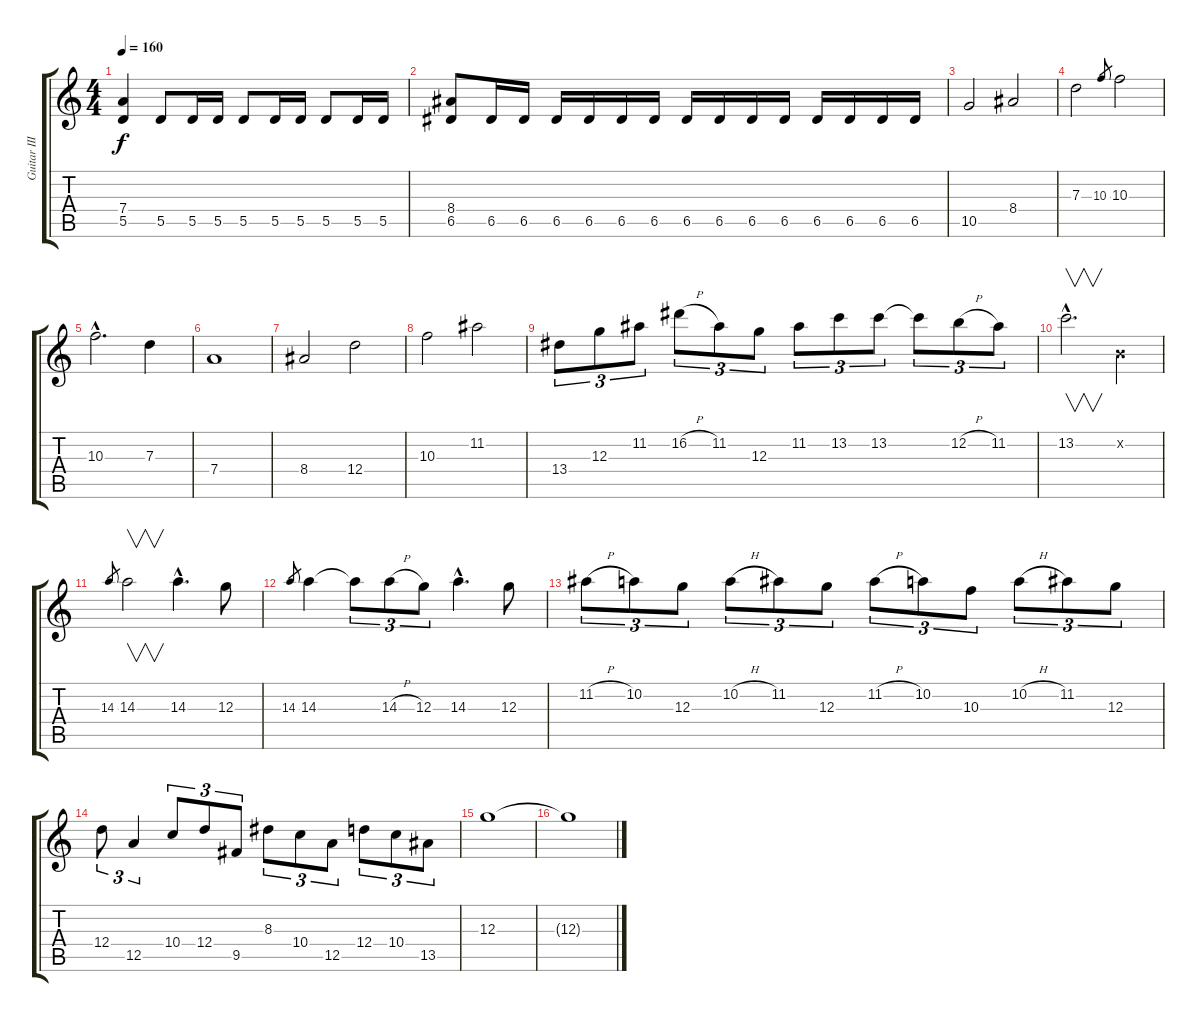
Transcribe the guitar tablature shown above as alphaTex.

\track ("Guitar III" "Guitar III") {instrument overdrivenguitar}
\staff {score tabs}
\tuning (E4 B3 G3 D3 A2 E2) {hide}
\ts (4 4)
\tempo 160
\clef g2
\ks c
(7.4 5.5).4{dy f} 5.5.8 5.5.16 5.5.16 5.5.8 5.5.16 5.5.16 5.5.8 5.5.16 5.5.16 |
(8.4 6.5).8 6.5.16 6.5.16 6.5.16 6.5.16 6.5.16 6.5.16 6.5.16 6.5.16 6.5.16 6.5.16 6.5.16 6.5.16 6.5.16 6.5.16 |
10.5.2 8.4.2 |
7.3.2 10.3.8{gr} 10.3.2 |
10.3{hac}.2{d} 7.3.4 |
7.4.1 |
8.4.2 12.4.2 |
10.3.2 11.2.2 |
13.4.8{tu (3 2)} 12.3.8{tu (3 2)} 11.2.8{tu (3 2)} 16.2{h}.8{tu (3 2)} 11.2.8{tu (3 2)} 12.3.8{tu (3 2)} 11.2.8{tu (3 2)} 13.2.8{tu (3 2)} 13.2.8{tu (3 2)} 13.2{t}.8{tu (3 2)} 12.2{h}.8{tu (3 2)} 11.2.8{tu (3 2)} |
13.2{hac}.2{v d} 0.2{x}.4 |
14.3.8{gr} 14.3.2{v} 14.3{hac}.4{d} 12.3.8 |
14.3.8{gr} 14.3.4 14.3{t}.8{tu (3 2)} 14.3{h}.8{tu (3 2)} 12.3.8{tu (3 2)} 14.3{hac}.4{d} 12.3.8 |
11.2{h}.8{tu (3 2)} 10.2.8{tu (3 2)} 12.3.8{tu (3 2)} 10.2{h}.8{tu (3 2)} 11.2.8{tu (3 2)} 12.3.8{tu (3 2)} 11.2{h}.8{tu (3 2)} 10.2.8{tu (3 2)} 10.3.8{tu (3 2)} 10.2{h}.8{tu (3 2)} 11.2.8{tu (3 2)} 12.3.8{tu (3 2)} |
12.4.8{tu (3 2)} 12.5.4{tu (3 2)} 10.4.8{tu (3 2)} 12.4.8{tu (3 2)} 9.5.8{tu (3 2)} 8.3.8{tu (3 2)} 10.4.8{tu (3 2)} 12.5.8{tu (3 2)} 12.4.8{tu (3 2)} 10.4.8{tu (3 2)} 13.5.8{tu (3 2)} |
12.3.1 |
12.3{t}.1
